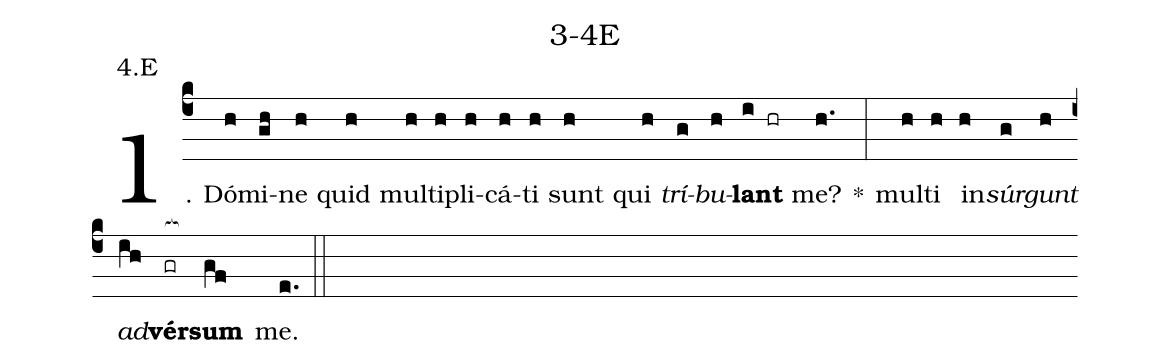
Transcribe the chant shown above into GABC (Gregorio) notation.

name: 3-4E;
annotation: 4.E;
%%
(c4)1. Dó(h)mi(gh)ne(h) quid(h) mul(h)ti(h)pli(h)cá(h)ti(h) sunt(h) qui(h) <i>trí</i>(g)<i>bu</i>(h)<b>lant</b>(i hr) me?(h.) *(:) mul(h)ti(h) in(h)<i>súr</i>(g)<i>gunt</i>(h) <i>ad</i>(ih)<b>vér</b>(gr[ocb:1{])<b>sum</b>(gf[ocb:0}]) me.(e.) (::)
